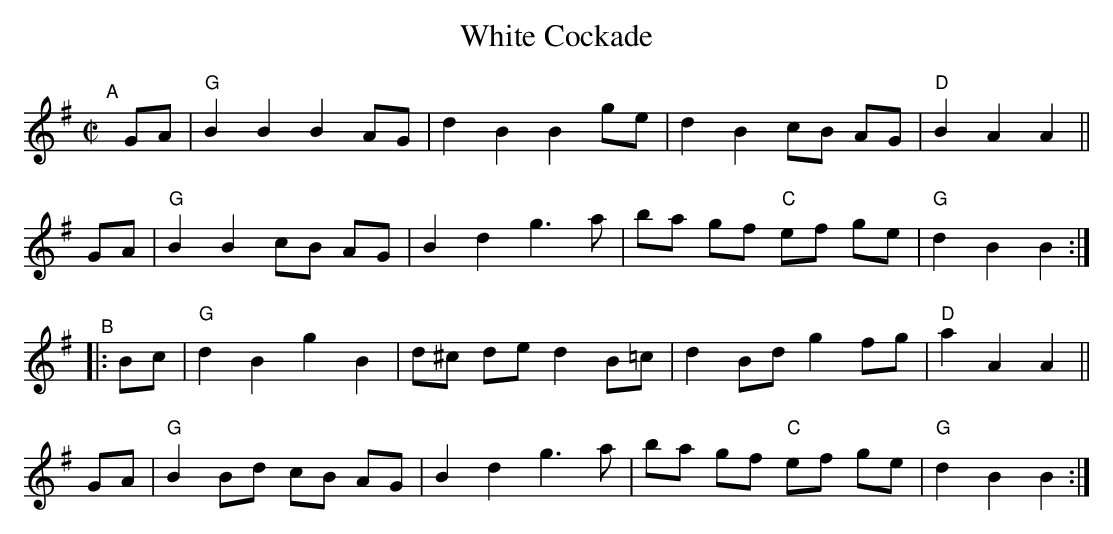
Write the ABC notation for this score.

X:1
T: White Cockade
M: C|
L: 1/8
K: G
"^A"[|]\
GA | "G"B2 B2 B2 AG | d2 B2 B2 ge | d2 B2 cB AG | "D"B2 A2 A2 ||
GA | "G"B2 B2 cB AG | B2 d2 g3 a | ba gf "C"ef ge | "G"d2 B2 B2 :|
"^B"|:\
Bc | "G"d2 B2 g2 B2 | d^c de d2 B=c | d2 Bd g2 fg | "D"a2 A2 A2 ||
GA | "G"B2 Bd cB AG | B2 d2 g3 a | ba gf "C"ef ge | "G"d2 B2 B2 :|
